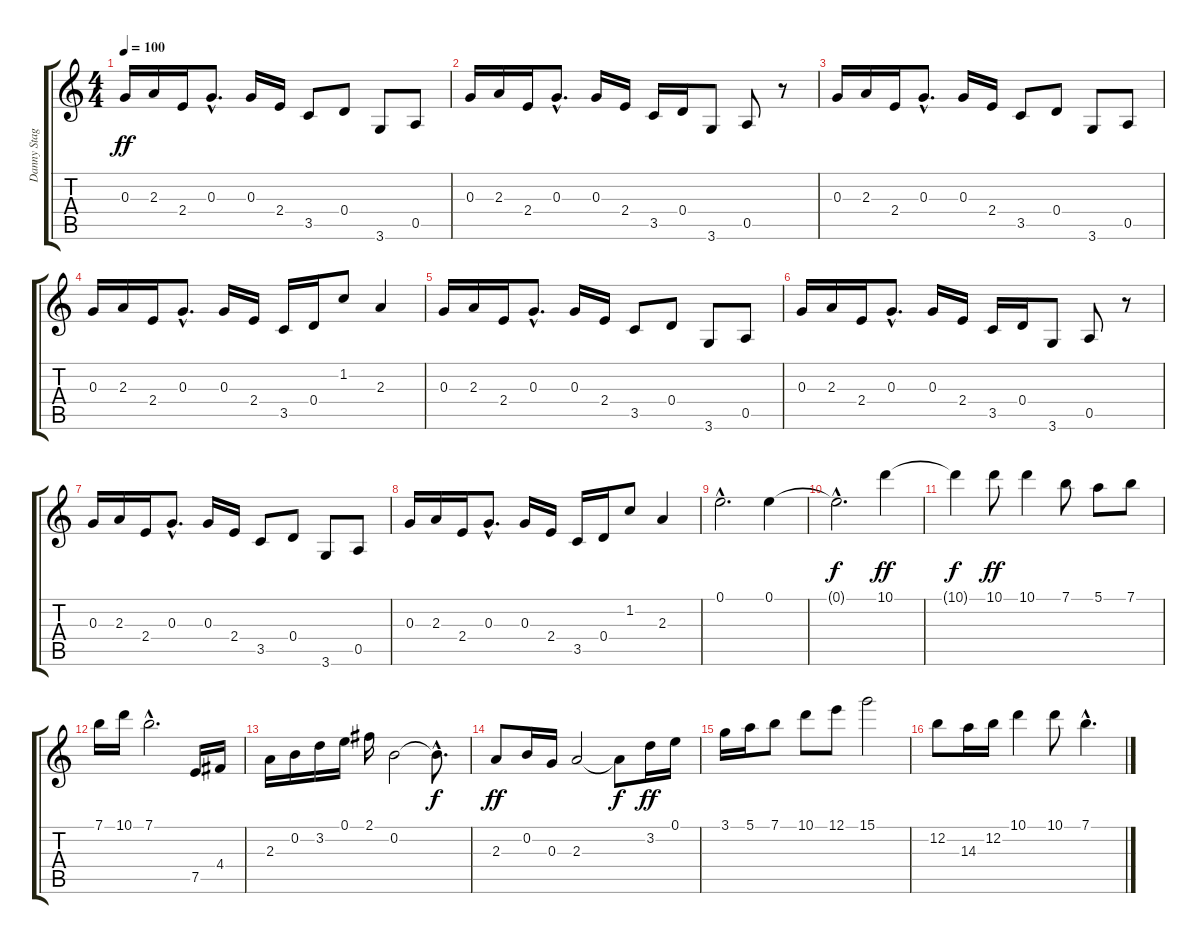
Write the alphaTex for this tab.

\track ("Danny Stag" "Danny Stag") {instrument distortionguitar}
\staff {score tabs}
\tuning (E4 B3 G3 D3 A2 E2) {hide}
\ts (4 4)
\tempo 100
\clef g2
\ks c
0.3.16{dy ff} 2.3.16 2.4.16 0.3{hac}.8{d} 0.3.16 2.4.16 3.5.8 0.4.8 3.6.8 0.5.8 |
0.3.16 2.3.16 2.4.16 0.3{hac}.8{d} 0.3.16 2.4.16 3.5.16 0.4.16 3.6.8 0.5.8 r.8 |
0.3.16 2.3.16 2.4.16 0.3{hac}.8{d} 0.3.16 2.4.16 3.5.8 0.4.8 3.6.8 0.5.8 |
0.3.16 2.3.16 2.4.16 0.3{hac}.8{d} 0.3.16 2.4.16 3.5.16 0.4.16 1.2.8 2.3.4 |
0.3.16 2.3.16 2.4.16 0.3{hac}.8{d} 0.3.16 2.4.16 3.5.8 0.4.8 3.6.8 0.5.8 |
0.3.16 2.3.16 2.4.16 0.3{hac}.8{d} 0.3.16 2.4.16 3.5.16 0.4.16 3.6.8 0.5.8 r.8 |
0.3.16 2.3.16 2.4.16 0.3{hac}.8{d} 0.3.16 2.4.16 3.5.8 0.4.8 3.6.8 0.5.8 |
0.3.16 2.3.16 2.4.16 0.3{hac}.8{d} 0.3.16 2.4.16 3.5.16 0.4.16 1.2.8 2.3.4 |
0.1{hac}.2{d} 0.1.4 |
0.1{hac t}.2{d dy f} 10.1.4{dy ff} |
10.1{t}.4{dy f} 10.1.8{dy ff} 10.1.4 7.1.8 5.1.8 7.1.8 |
7.1.16 10.1.16 7.1{hac}.2{d} 7.5.16 4.4.16 |
2.3.16 0.2.16 3.2.16 0.1.16 2.1.16 0.2.2 0.2{hac t}.8{d dy f} |
2.3.8{dy ff} 0.2.16 0.3.16 2.3.2 2.3{t}.8{dy f} 3.2.16{dy ff} 0.1.16 |
3.1.16 5.1.16 7.1.8 10.1.8 12.1.8 15.1.2 |
12.2.8 14.3.16 12.2.16 10.1.4 10.1.8 7.1{hac}.4{d}
